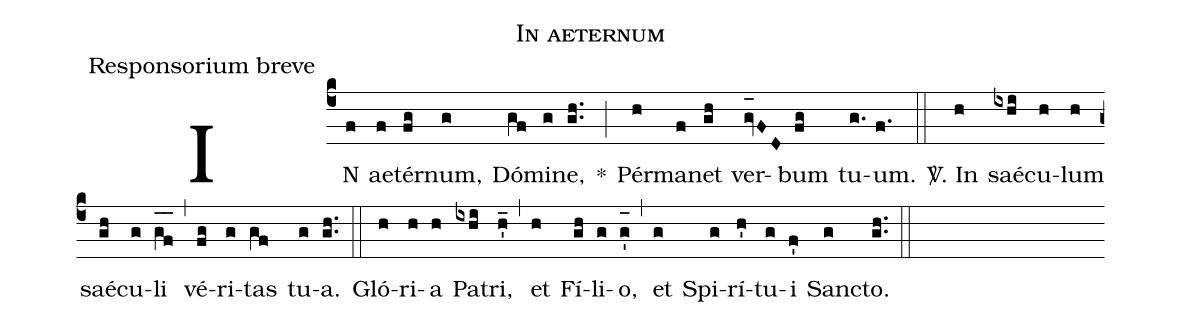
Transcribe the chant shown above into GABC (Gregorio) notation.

name:In aeternum;
office-part:Responsorium breve;
%%
(c4) IN(f) ae(f)tér(fg)num,(g) Dó(gf)mi(g)ne,(gh..) *(;) Pér(h)ma(f)net(gh) ver(gv_[oh:h]FD)bum(fg) tu(g.)um.(f.) (::)
<sp>V/</sp>. In(h) saé(ixhi)cu(h)lum(h) saé(gh)cu(g)li(g_[oh:h]f_[oh:h]) (,) vé(fg)ri(g)tas(gf) tu(g)a.(gh..) (::) Gló(h)ri(h)a(h) Pa(ixhi)tri,(h'_) (,) et(h) Fí(gh)li(g)o,(g'_[oh:h]) (,) et(g) Spi(g)rí(h')tu(g)i(f') San(g)cto.(gh..) (::)
